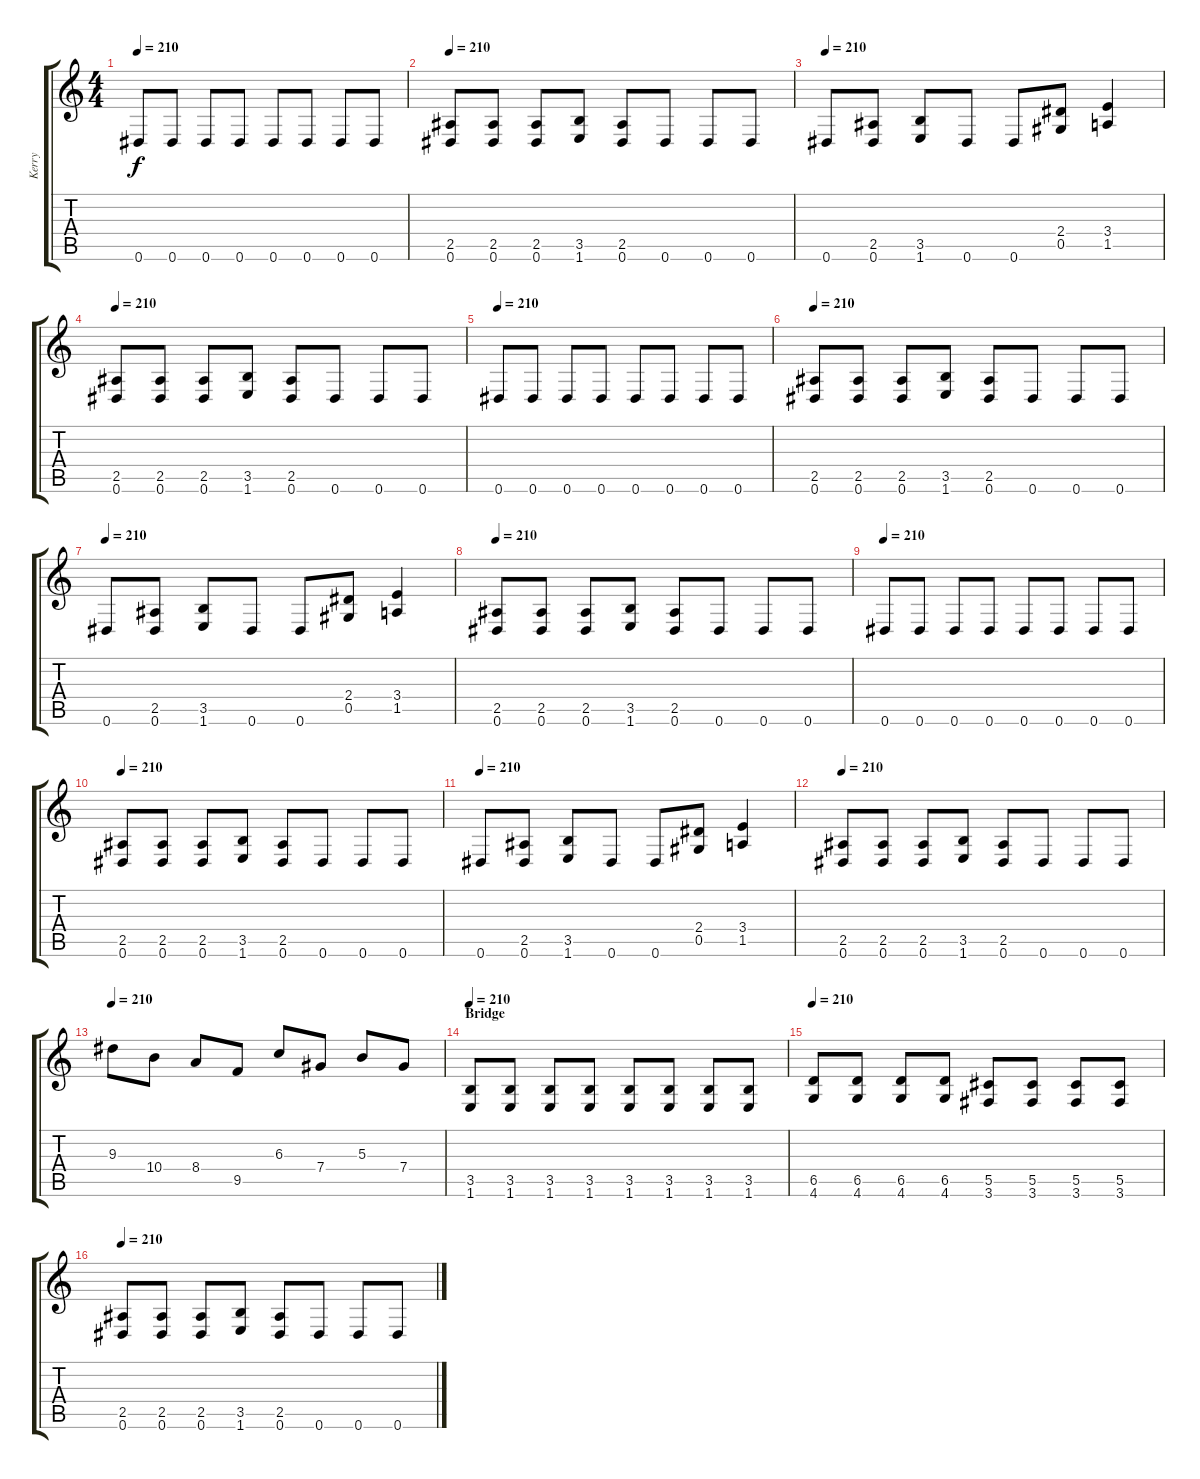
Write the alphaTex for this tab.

\track ("Kerry" "Kerry") {instrument distortionguitar}
\staff {score tabs}
\tuning (Eb4 Bb3 Gb3 Db3 Ab2 Eb2) {hide}
\ts (4 4)
\tempo 210
\clef g2
\ks c
0.6.8{dy f} 0.6.8 0.6.8 0.6.8 0.6.8 0.6.8 0.6.8 0.6.8 |
\tempo 210
(2.5 0.6).8 (2.5 0.6).8 (2.5 0.6).8 (3.5 1.6).8 (2.5 0.6).8 0.6.8 0.6.8 0.6.8 |
\tempo 210
0.6.8 (2.5 0.6).8 (3.5 1.6).8 0.6.8 0.6.8 (2.4 0.5).8 (3.4 1.5).4 |
\tempo 210
(2.5 0.6).8 (2.5 0.6).8 (2.5 0.6).8 (3.5 1.6).8 (2.5 0.6).8 0.6.8 0.6.8 0.6.8 |
\tempo 210
0.6.8 0.6.8 0.6.8 0.6.8 0.6.8 0.6.8 0.6.8 0.6.8 |
\tempo 210
(2.5 0.6).8 (2.5 0.6).8 (2.5 0.6).8 (3.5 1.6).8 (2.5 0.6).8 0.6.8 0.6.8 0.6.8 |
\tempo 210
0.6.8 (2.5 0.6).8 (3.5 1.6).8 0.6.8 0.6.8 (2.4 0.5).8 (3.4 1.5).4 |
\tempo 210
(2.5 0.6).8 (2.5 0.6).8 (2.5 0.6).8 (3.5 1.6).8 (2.5 0.6).8 0.6.8 0.6.8 0.6.8 |
\tempo 210
0.6.8 0.6.8 0.6.8 0.6.8 0.6.8 0.6.8 0.6.8 0.6.8 |
\tempo 210
(2.5 0.6).8 (2.5 0.6).8 (2.5 0.6).8 (3.5 1.6).8 (2.5 0.6).8 0.6.8 0.6.8 0.6.8 |
\tempo 210
0.6.8 (2.5 0.6).8 (3.5 1.6).8 0.6.8 0.6.8 (2.4 0.5).8 (3.4 1.5).4 |
\tempo 210
(2.5 0.6).8 (2.5 0.6).8 (2.5 0.6).8 (3.5 1.6).8 (2.5 0.6).8 0.6.8 0.6.8 0.6.8 |
\tempo 210
9.3.8 10.4.8 8.4.8 9.5.8 6.3.8 7.4.8 5.3.8 7.4.8 |
\section ("" "Bridge")
\tempo 210
(3.5 1.6).8 (3.5 1.6).8 (3.5 1.6).8 (3.5 1.6).8 (3.5 1.6).8 (3.5 1.6).8 (3.5 1.6).8 (3.5 1.6).8 |
\tempo 210
(6.5 4.6).8 (6.5 4.6).8 (6.5 4.6).8 (6.5 4.6).8 (5.5 3.6).8 (5.5 3.6).8 (5.5 3.6).8 (5.5 3.6).8 |
\tempo 210
(2.5 0.6).8 (2.5 0.6).8 (2.5 0.6).8 (3.5 1.6).8 (2.5 0.6).8 0.6.8 0.6.8 0.6.8
